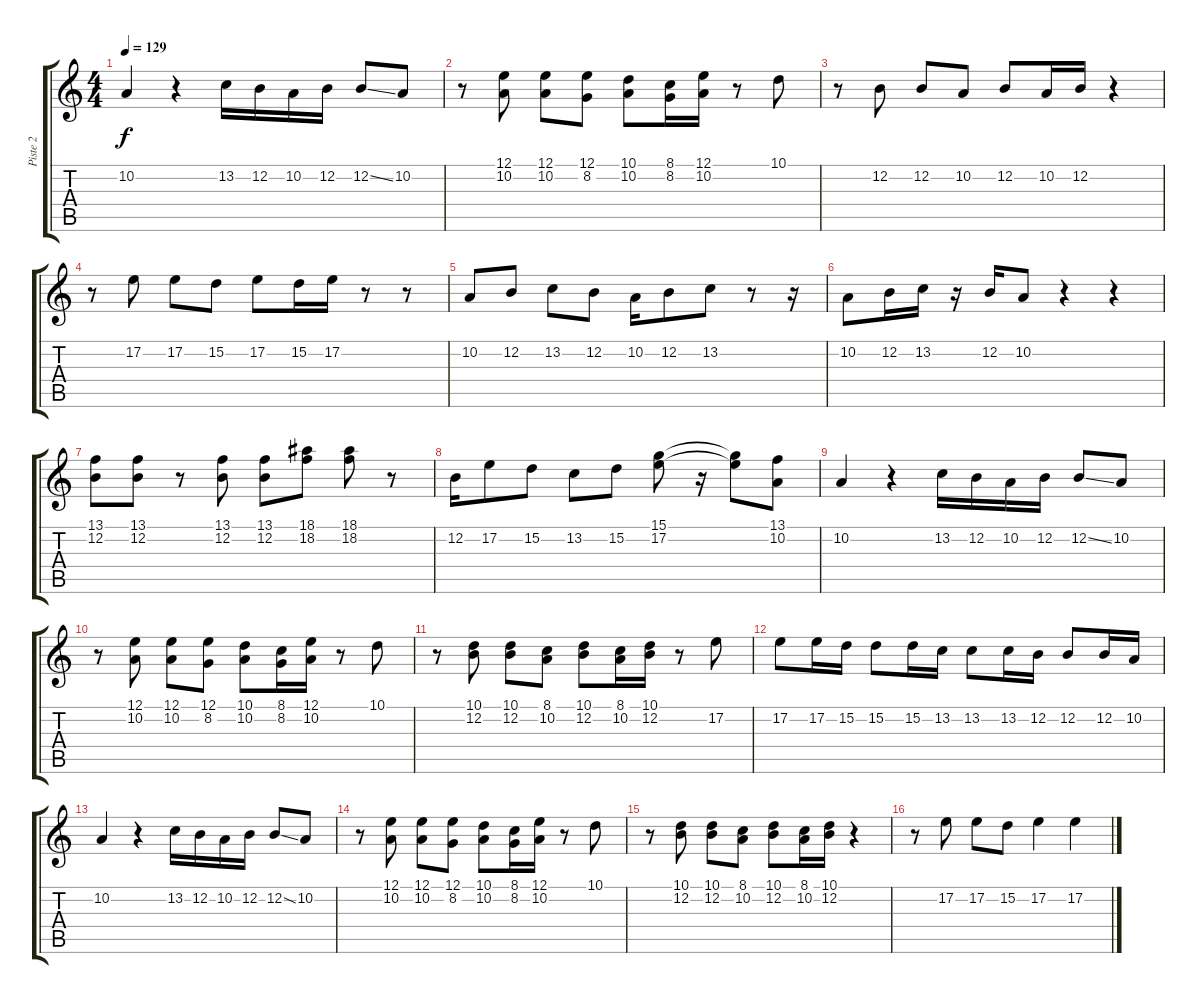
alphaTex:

\track ("Piste 2" "Piste 2") {instrument synthvoice}
\staff {score tabs}
\tuning (E4 B3 G3 D3 A2 E2) {hide}
\ts (4 4)
\tempo 129
\clef g2
\ks c
10.2.4{dy f} r.4 13.2.16 12.2.16 10.2.16 12.2.16 12.2{ss}.8 10.2.8 |
r.8 (12.1 10.2).8 (12.1 10.2).8 (12.1 8.2).8 (10.1 10.2).8 (8.1 8.2).16 (12.1 10.2).16 r.8 10.1.8 |
r.8 12.2.8 12.2.8 10.2.8 12.2.8 10.2.16 12.2.16 r.4 |
r.8 17.2.8 17.2.8 15.2.8 17.2.8 15.2.16 17.2.16 r.8 r.8 |
10.2.8 12.2.8 13.2.8 12.2.8 10.2.16 12.2.8 13.2.8 r.8 r.16 |
10.2.8 12.2.16 13.2.16 r.16 12.2.16 10.2.8 r.4 r.4 |
(13.1 12.2).8 (13.1 12.2).8 r.8 (13.1 12.2).8 (13.1 12.2).8 (18.1 18.2).8 (18.1 18.2).8 r.8 |
12.2.16 17.2.8 15.2.8 13.2.8 15.2.8 (15.1 17.2).8 r.16 (15.1{t} 17.2{t}).8 (13.1 10.2).8 |
10.2.4 r.4 13.2.16 12.2.16 10.2.16 12.2.16 12.2{ss}.8 10.2.8 |
r.8 (12.1 10.2).8 (12.1 10.2).8 (12.1 8.2).8 (10.1 10.2).8 (8.1 8.2).16 (12.1 10.2).16 r.8 10.1.8 |
r.8 (10.1 12.2).8 (10.1 12.2).8 (8.1 10.2).8 (10.1 12.2).8 (8.1 10.2).16 (10.1 12.2).16 r.8 17.2.8 |
17.2.8 17.2.16 15.2.16 15.2.8 15.2.16 13.2.16 13.2.8 13.2.16 12.2.16 12.2.8 12.2.16 10.2.16 |
10.2.4 r.4 13.2.16 12.2.16 10.2.16 12.2.16 12.2{ss}.8 10.2.8 |
r.8 (12.1 10.2).8 (12.1 10.2).8 (12.1 8.2).8 (10.1 10.2).8 (8.1 8.2).16 (12.1 10.2).16 r.8 10.1.8 |
r.8 (10.1 12.2).8 (10.1 12.2).8 (8.1 10.2).8 (10.1 12.2).8 (8.1 10.2).16 (10.1 12.2).16 r.4 |
r.8 17.2.8 17.2.8 15.2.8 17.2.4 17.2.4
